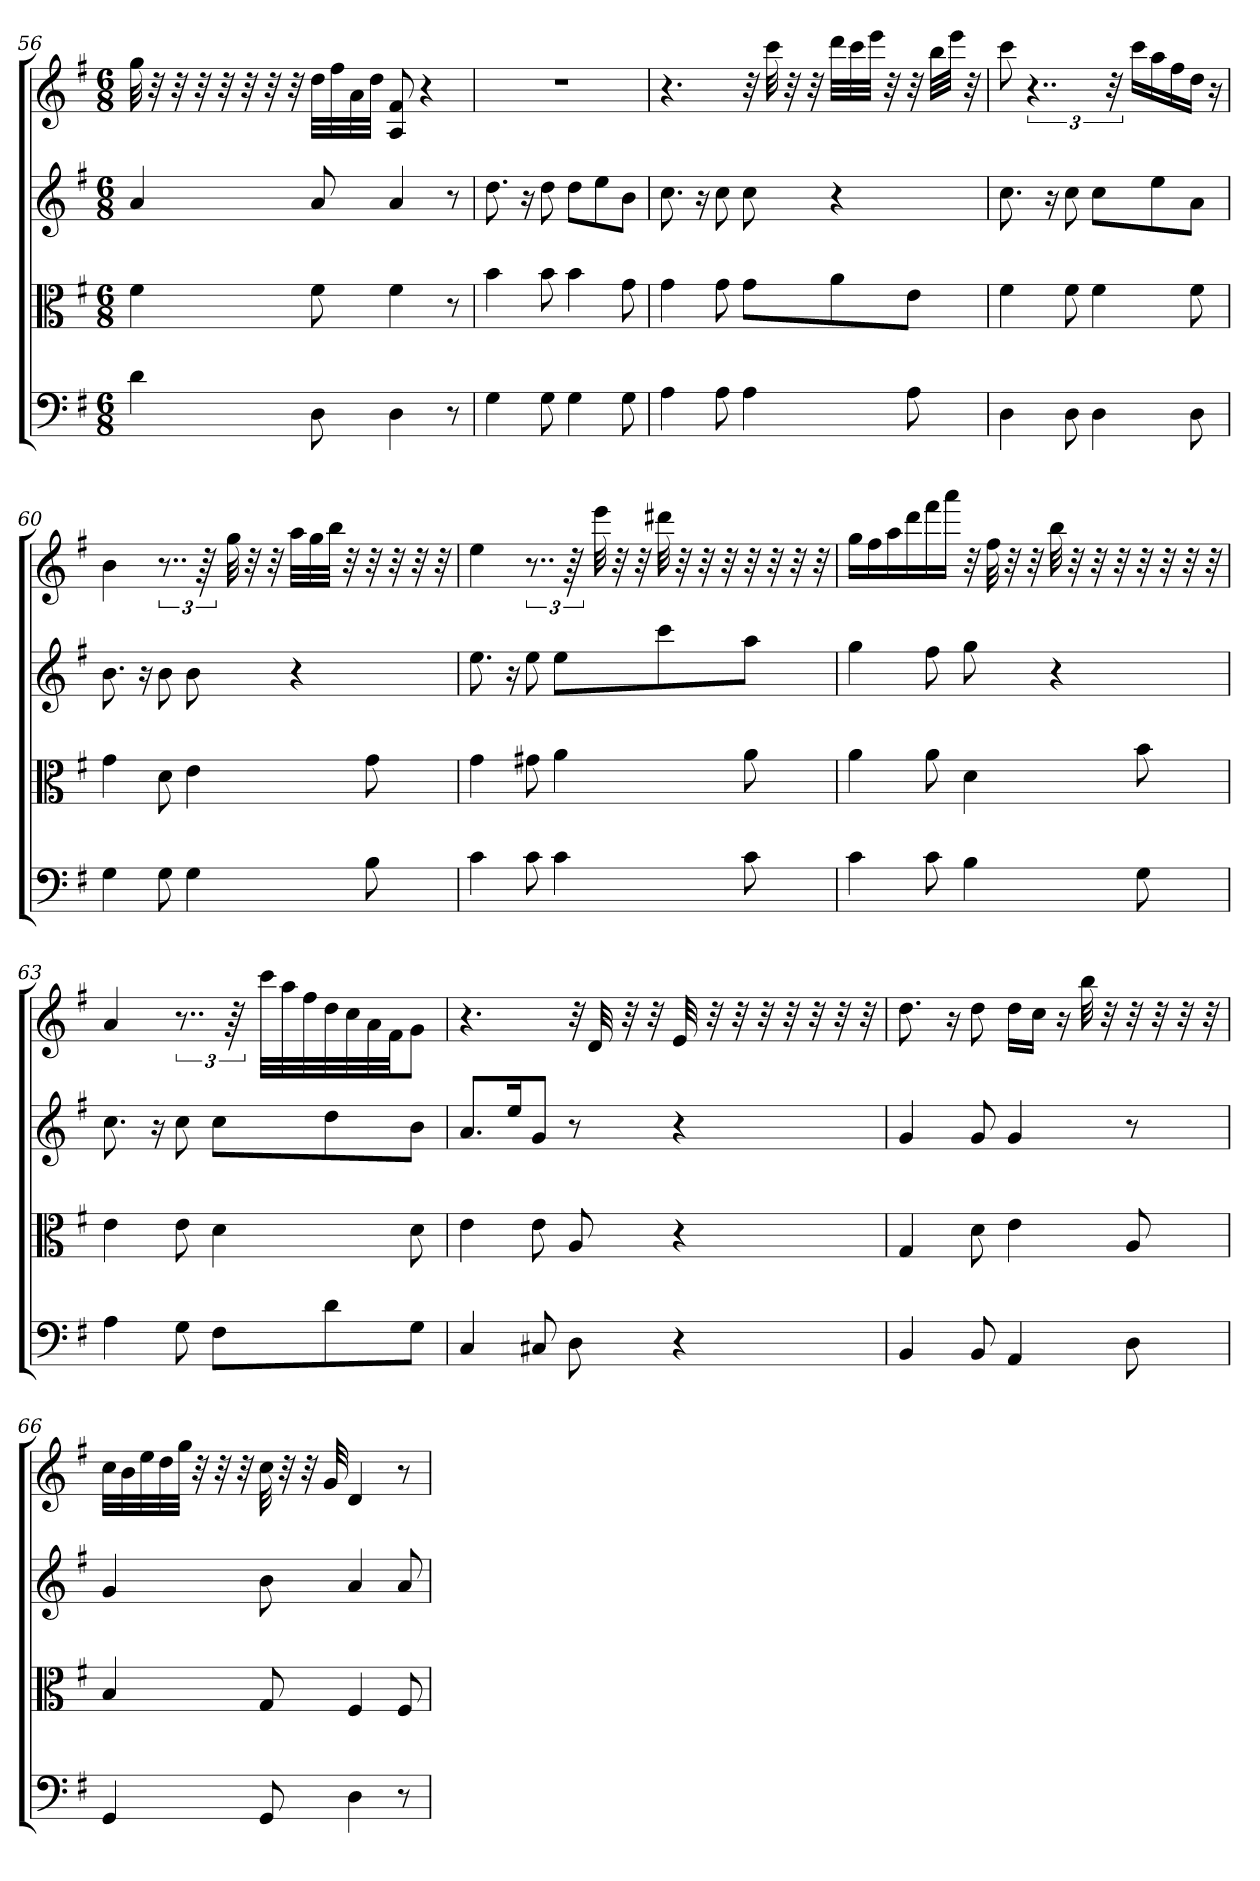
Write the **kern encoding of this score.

**kern	**kern	**kern	**kern
*part4	*part3	*part2	*part1
*staff4	*staff3	*staff2	*staff1
*clefF4	*clefC3	*clefG2	*clefG2
*k[f#]	*k[f#]	*k[f#]	*k[f#]
*G:	*G:	*G:	*G:
*M6/8	*M6/8	*M6/8	*M6/8
=56	=56	=56	=56
4d	4f#	4a	32gg
.	.	.	32r
.	.	.	32r
.	.	.	32r
.	.	.	32r
.	.	.	32r
.	.	.	32r
.	.	.	32r
8D	8f#	8a	32dd\LLL
.	.	.	32ff#\
.	.	.	32a\
.	.	.	32dd\JJJ
4D	4f#	4a	8A 8f#
.	.	.	4r
8r	8r	8r	.
=57	=57	=57	=57
4G	4b	8.dd	2.r
.	.	16r	.
8G	8b	8dd	.
4G	4b	8dd\L	.
.	.	8ee\	.
8G	8g	8b\J	.
=58	=58	=58	=58
4A	4g	8.cc	4.r
.	.	16r	.
8A	8g	8cc	.
4A	8g\L	8cc	32r
.	.	.	32ccc
.	.	.	32r
.	.	.	32r
.	8a\	4r	32ddd\LLL
.	.	.	32ccc\
.	.	.	32eee\JJJ
.	.	.	32r
8A	8e\J	.	32r
.	.	.	32bb\LLL
.	.	.	32eee\JJJ
.	.	.	32r
=59	=59	=59	=59
4D	4f#	8.cc	8ccc
.	.	.	6..r
.	.	16r	.
8D	8f#	8cc	.
4D	4f#	8cc\L	.
.	.	.	48r
.	.	.	16ccc\LL
.	.	8ee\	16aa\
.	.	.	16ff#\
8D	8f#	8a\J	16dd\JJ
.	.	.	16r
=60	=60	=60	=60
4G	4g	8.b	4b
.	.	16r	.
8G	8d	8b	12..r
4G	4e	8b	.
.	.	.	96r
.	.	.	32gg
.	.	.	32r
.	.	.	32r
.	.	4r	32aa\LLL
.	.	.	32gg\
.	.	.	32bb\JJJ
.	.	.	32r
8B	8g	.	32r
.	.	.	32r
.	.	.	32r
.	.	.	32r
=61	=61	=61	=61
4c	4g	8.ee	4ee
.	.	16r	.
8c	8g#X	8ee	12..r
4c	4a	8ee\L	.
.	.	.	96r
.	.	.	32eee
.	.	.	32r
.	.	.	32r
.	.	8ccc\	32ddd#X
.	.	.	32r
.	.	.	32r
.	.	.	32r
8c	8a	8aa\J	32r
.	.	.	32r
.	.	.	32r
.	.	.	32r
=62	=62	=62	=62
4c	4a	4gg	16gg\LL
.	.	.	16ff#\
.	.	.	16aa\
.	.	.	16ddd\
8c	8a	8ff#	16fff#\
.	.	.	16aaa\JJ
4B	4d	8gg	32r
.	.	.	32ff#
.	.	.	32r
.	.	.	32r
.	.	4r	32bb
.	.	.	32r
.	.	.	32r
.	.	.	32r
8G	8b	.	32r
.	.	.	32r
.	.	.	32r
.	.	.	32r
=63	=63	=63	=63
4A	4e	8.cc	4a
.	.	16r	.
8G	8e	8cc	12..r
8F#\L	4d	8cc\L	.
.	.	.	96r
.	.	.	32ccc\LLL
.	.	.	32aa\
.	.	.	32ff#\
8d\	.	8dd\	32dd\
.	.	.	32cc\
.	.	.	32a\
.	.	.	32f#\JJ
8G\J	8d	8b\J	8g\J
=64	=64	=64	=64
4C	4e	8.a/L	4.r
.	.	16ee/K	.
8C#X	8e	8g/J	.
8D	8A	8r	32r
.	.	.	32d
.	.	.	32r
.	.	.	32r
4r	4r	4r	32e
.	.	.	32r
.	.	.	32r
.	.	.	32r
.	.	.	32r
.	.	.	32r
.	.	.	32r
.	.	.	32r
=65	=65	=65	=65
4BB	4G	4g	8.dd
.	.	.	16r
8BB	8d	8g	8dd
4AA	4e	4g	16dd\LL
.	.	.	16cc\JJ
.	.	.	16r
.	.	.	32bb
.	.	.	32r
8D	8A	8r	32r
.	.	.	32r
.	.	.	32r
.	.	.	32r
=66	=66	=66	=66
4GG	4B	4g	32cc\LLL
.	.	.	32b\
.	.	.	32ee\
.	.	.	32dd\
.	.	.	32gg\JJJ
.	.	.	32r
.	.	.	32r
.	.	.	32r
8GG	8G	8b	32cc
.	.	.	32r
.	.	.	32r
.	.	.	32g
4D	4F#	4a	4d
8r	8F#	8a	8r
=	=	=	=
*-	*-	*-	*-
